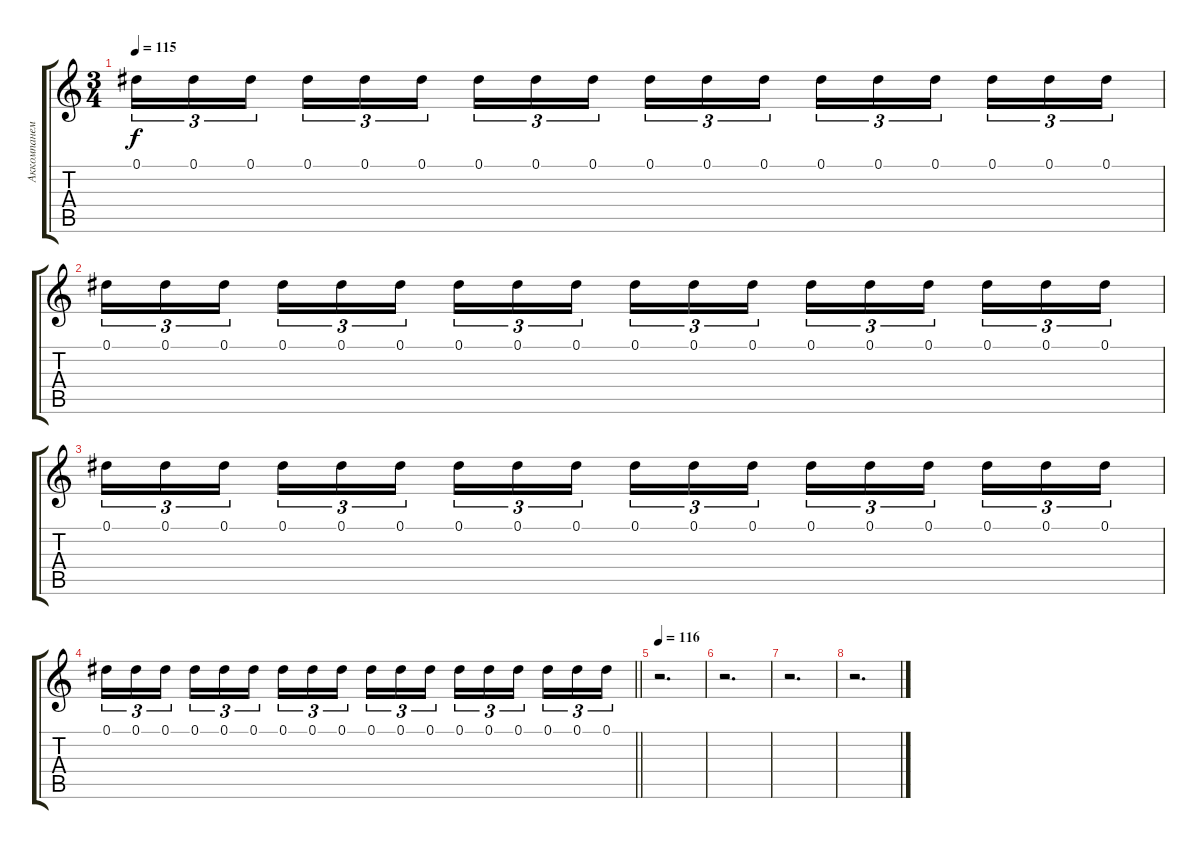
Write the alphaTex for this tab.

\track ("Аккомпанемент соло гитаре" "Аккомпанем") {instrument electricguitarclean}
\staff {score tabs}
\tuning (Eb4 Bb3 Gb3 Db3 Ab2 Eb2) {hide}
\ts (3 4)
\tempo 115
\clef g2
\ks c
0.1.16{tu (3 2) dy f} 0.1.16{tu (3 2)} 0.1.16{tu (3 2) beam splitsecondary} 0.1.16{tu (3 2)} 0.1.16{tu (3 2)} 0.1.16{tu (3 2)} 0.1.16{tu (3 2)} 0.1.16{tu (3 2)} 0.1.16{tu (3 2) beam splitsecondary} 0.1.16{tu (3 2)} 0.1.16{tu (3 2)} 0.1.16{tu (3 2)} 0.1.16{tu (3 2)} 0.1.16{tu (3 2)} 0.1.16{tu (3 2) beam splitsecondary} 0.1.16{tu (3 2)} 0.1.16{tu (3 2)} 0.1.16{tu (3 2)} |
0.1.16{tu (3 2)} 0.1.16{tu (3 2)} 0.1.16{tu (3 2) beam splitsecondary} 0.1.16{tu (3 2)} 0.1.16{tu (3 2)} 0.1.16{tu (3 2)} 0.1.16{tu (3 2)} 0.1.16{tu (3 2)} 0.1.16{tu (3 2) beam splitsecondary} 0.1.16{tu (3 2)} 0.1.16{tu (3 2)} 0.1.16{tu (3 2)} 0.1.16{tu (3 2)} 0.1.16{tu (3 2)} 0.1.16{tu (3 2) beam splitsecondary} 0.1.16{tu (3 2)} 0.1.16{tu (3 2)} 0.1.16{tu (3 2)} |
0.1.16{tu (3 2)} 0.1.16{tu (3 2)} 0.1.16{tu (3 2) beam splitsecondary} 0.1.16{tu (3 2)} 0.1.16{tu (3 2)} 0.1.16{tu (3 2)} 0.1.16{tu (3 2)} 0.1.16{tu (3 2)} 0.1.16{tu (3 2) beam splitsecondary} 0.1.16{tu (3 2)} 0.1.16{tu (3 2)} 0.1.16{tu (3 2)} 0.1.16{tu (3 2)} 0.1.16{tu (3 2)} 0.1.16{tu (3 2) beam splitsecondary} 0.1.16{tu (3 2)} 0.1.16{tu (3 2)} 0.1.16{tu (3 2)} |
\barLineRight lightlight
0.1.16{tu (3 2)} 0.1.16{tu (3 2)} 0.1.16{tu (3 2) beam splitsecondary} 0.1.16{tu (3 2)} 0.1.16{tu (3 2)} 0.1.16{tu (3 2)} 0.1.16{tu (3 2)} 0.1.16{tu (3 2)} 0.1.16{tu (3 2) beam splitsecondary} 0.1.16{tu (3 2)} 0.1.16{tu (3 2)} 0.1.16{tu (3 2)} 0.1.16{tu (3 2)} 0.1.16{tu (3 2)} 0.1.16{tu (3 2) beam splitsecondary} 0.1.16{tu (3 2)} 0.1.16{tu (3 2)} 0.1.16{tu (3 2)} |
\tempo 116
r.2{d} |
r.2{d} |
r.2{d} |
r.2{d}
